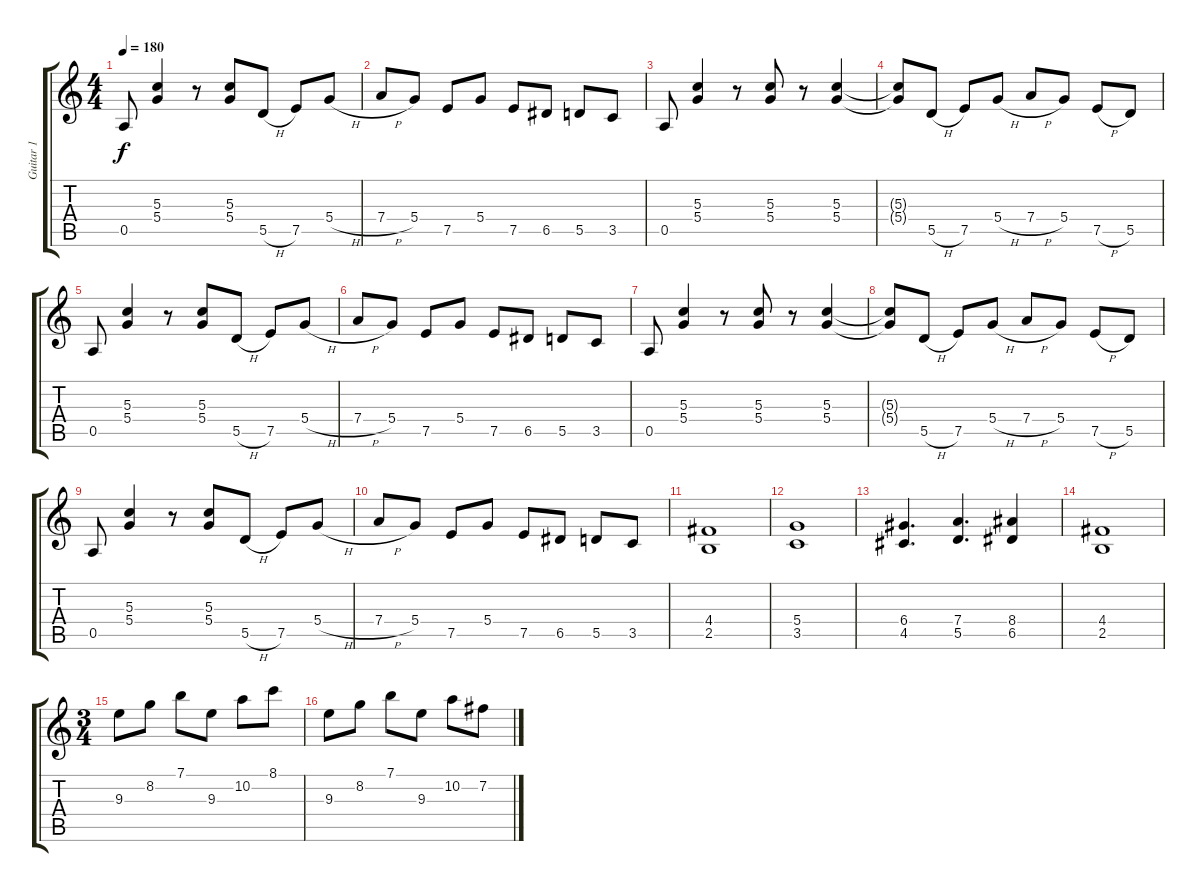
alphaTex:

\track ("Guitar 1" "Guitar 1") {instrument distortionguitar}
\staff {score tabs}
\tuning (E4 B3 G3 D3 A2 E2) {hide}
\ts (4 4)
\tempo 180
\clef g2
\ks c
0.5.8{dy f} (5.3 5.4).4 r.8 (5.3 5.4).8 5.5{h}.8 7.5.8 5.4{h}.8 |
7.4{h}.8 5.4.8 7.5.8 5.4.8 7.5.8 6.5.8 5.5.8 3.5.8 |
0.5.8 (5.3 5.4).4 r.8 (5.3 5.4).8 r.8 (5.3 5.4).4 |
(5.3{t} 5.4{t}).8 5.5{h}.8 7.5.8 5.4{h}.8 7.4{h}.8 5.4.8 7.5{h}.8 5.5.8 |
0.5.8 (5.3 5.4).4 r.8 (5.3 5.4).8 5.5{h}.8 7.5.8 5.4{h}.8 |
7.4{h}.8 5.4.8 7.5.8 5.4.8 7.5.8 6.5.8 5.5.8 3.5.8 |
0.5.8 (5.3 5.4).4 r.8 (5.3 5.4).8 r.8 (5.3 5.4).4 |
(5.3{t} 5.4{t}).8 5.5{h}.8 7.5.8 5.4{h}.8 7.4{h}.8 5.4.8 7.5{h}.8 5.5.8 |
0.5.8 (5.3 5.4).4 r.8 (5.3 5.4).8 5.5{h}.8 7.5.8 5.4{h}.8 |
7.4{h}.8 5.4.8 7.5.8 5.4.8 7.5.8 6.5.8 5.5.8 3.5.8 |
(4.4 2.5).1 |
(5.4 3.5).1 |
(6.4 4.5).4{d} (7.4 5.5).4{d} (8.4 6.5).4 |
(4.4 2.5).1 |
\ts (3 4)
9.3.8 8.2.8 7.1.8 9.3.8 10.2.8 8.1.8 |
9.3.8 8.2.8 7.1.8 9.3.8 10.2.8 7.2.8
